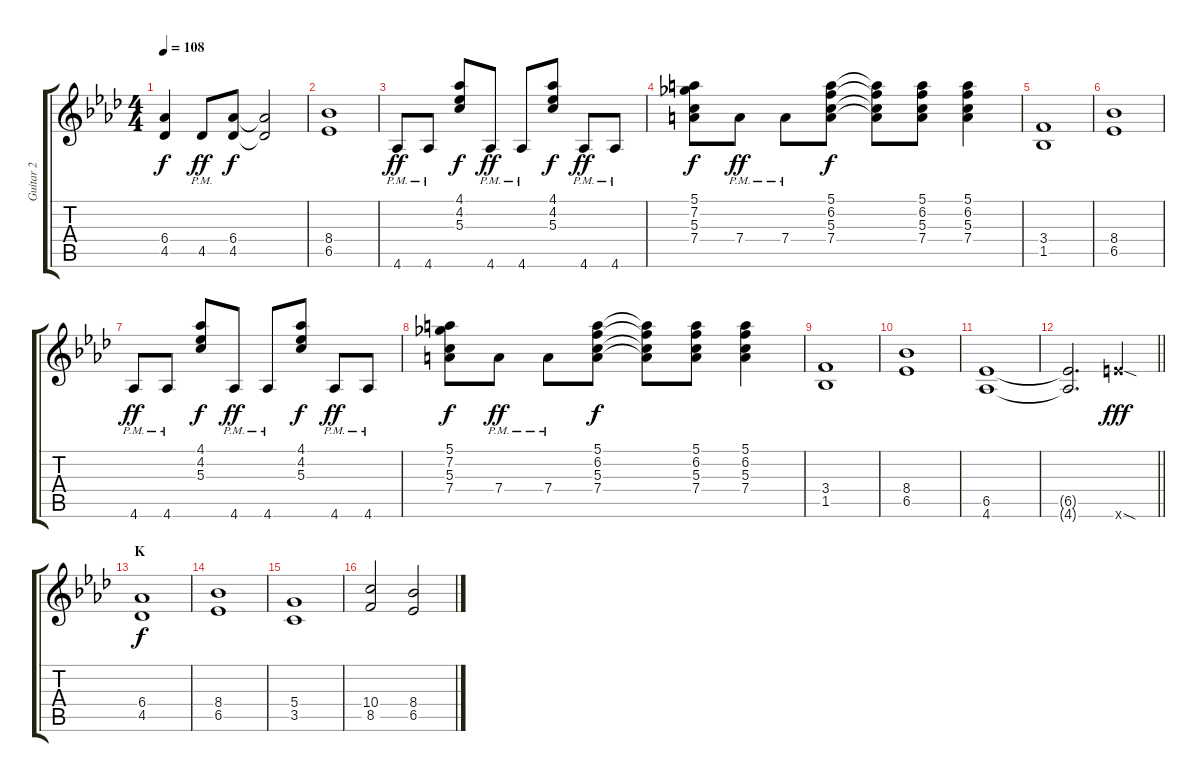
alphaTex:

\track ("Guitar 2" "Guitar 2") {instrument distortionguitar}
\staff {score tabs}
\tuning (E4 B3 G3 D3 A2 E2) {hide}
\ts (4 4)
\tempo 108
\clef g2
\ks ab
(6.4 4.5).4{dy f} 4.5{pm}.8{dy ff} (6.4 4.5).8{dy f} (6.4{t} 4.5{t}).2 |
(8.4 6.5).1 |
4.6{pm}.8{dy ff} 4.6{pm}.8 (4.1 4.2 5.3).8{dy f} 4.6{pm}.8{dy ff} 4.6{pm}.8 (4.1 4.2 5.3).8{dy f} 4.6{pm}.8{dy ff} 4.6{pm}.8 |
(5.1 7.2 5.3 7.4).8{dy f} 7.4{pm}.8{dy ff} 7.4{pm}.8 (5.1 6.2 5.3 7.4).8{dy f} (5.1{t} 6.2{t} 5.3{t} 7.4{t}).8 (5.1 6.2 5.3 7.4).8 (5.1 6.2 5.3 7.4).4 |
(3.4 1.5).1 |
(8.4 6.5).1 |
4.6{pm}.8{dy ff} 4.6{pm}.8 (4.1 4.2 5.3).8{dy f} 4.6{pm}.8{dy ff} 4.6{pm}.8 (4.1 4.2 5.3).8{dy f} 4.6{pm}.8{dy ff} 4.6{pm}.8 |
(5.1 7.2 5.3 7.4).8{dy f} 7.4{pm}.8{dy ff} 7.4{pm}.8 (5.1 6.2 5.3 7.4).8{dy f} (5.1{t} 6.2{t} 5.3{t} 7.4{t}).8 (5.1 6.2 5.3 7.4).8 (5.1 6.2 5.3 7.4).4 |
(3.4 1.5).1 |
(8.4 6.5).1 |
(6.5 4.6).1 |
\barLineRight lightlight
(6.5{t} 4.6{t}).2{d} 12.6{sod x}.4{dy fff} |
\section ("" "K")
(6.4 4.5).1{dy f volume 10 balance 8} |
(8.4 6.5).1 |
(5.4 3.5).1 |
(10.4 8.5).2 (8.4 6.5).2
